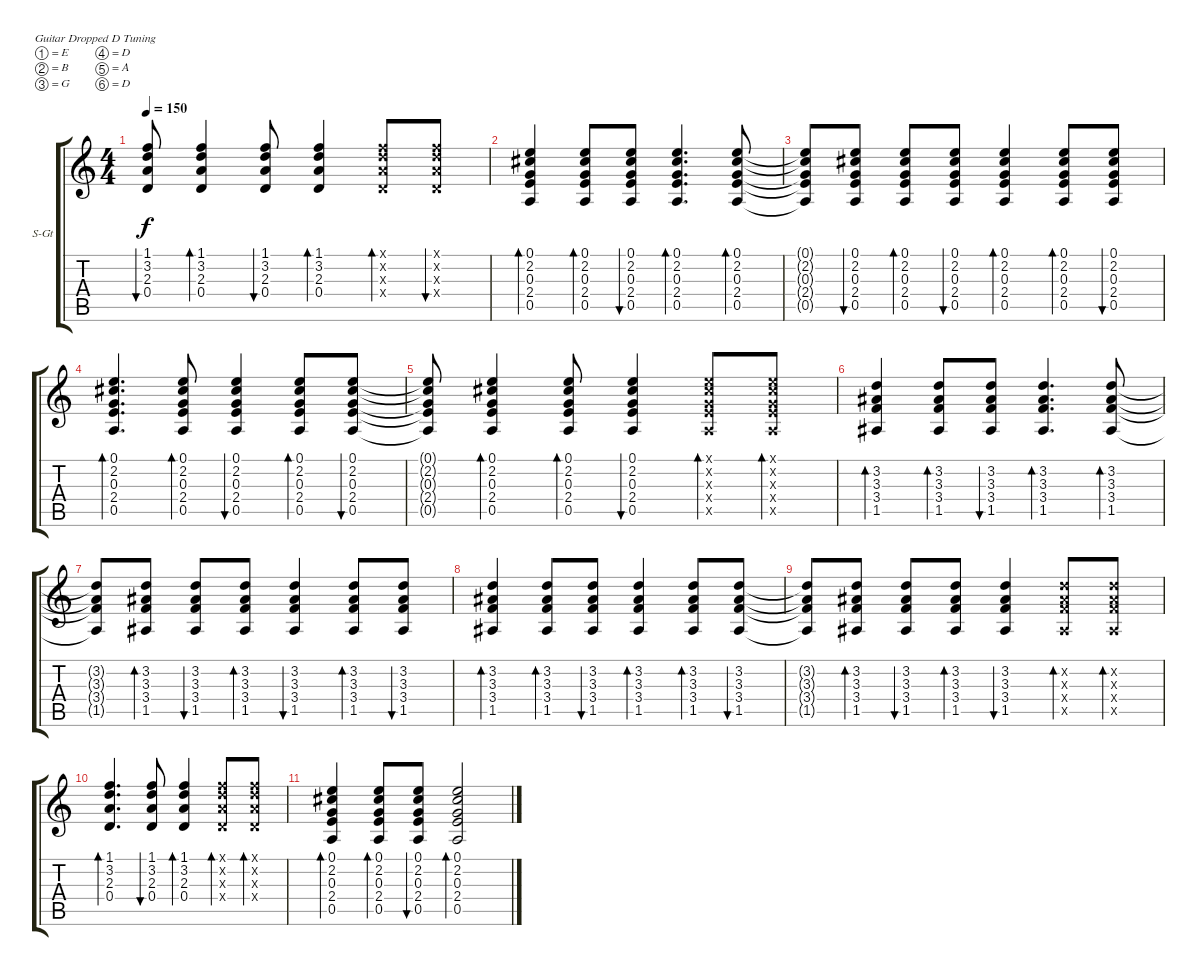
\defaultSystemsLayout 4
\bracketExtendMode groupsimilarinstruments
\firstSystemTrackNameOrientation horizontal
\otherSystemsTrackNameOrientation horizontal
\track ("Steel Guitar" "S-Gt") {instrument acousticguitarsteel}
\staff {score tabs}
\tuning (E4 B3 G3 D3 A2 D2)
\ts (4 4)
\tempo 150
\clef g2
\scale
0.333333
\ks c
(0.4 1.1 3.2 2.3).8{bu 53 dy f} (0.4 1.1 3.2 2.3).4{bd 52} (0.4 1.1 3.2 2.3).8{bu 51} (0.4 1.1 3.2 2.3).4{bd 51} (0.4{x} 1.1{x} 3.2{x} 2.3{x}).8{bd 51} (0.4{x} 1.1{x} 3.2{x} 2.3{x}).8{bu 51} |
\scale
0.333333 (0.1 2.2 0.3 2.4 0.5).4{bd 51} (0.1 2.2 0.3 2.4 0.5).8{bd 51} (0.1 2.2 0.3 2.4 0.5).8{bu 51} (0.1 2.2 0.3 2.4 0.5).4{d bd 50} (0.1 2.2 0.3 2.4 0.5).8{bd 49} |
\scale
0.333333 (0.1{t} 2.2{t} 0.3{t} 2.4{t} 0.5{t}).8 (0.1 2.2 0.3 2.4 0.5).8{bu 48} (0.1 2.2 0.3 2.4 0.5).8{bd 47} (0.1 2.2 0.3 2.4 0.5).8{bu 46} (0.1 2.2 0.3 2.4 0.5).4{bd 45} (0.1 2.2 0.3 2.4 0.5).8{bd 44} (0.1 2.2 0.3 2.4 0.5).8{bu 44} |
\scale
0.333333 (0.1 2.2 0.3 2.4 0.5).4{d bd 43} (0.1 2.2 0.3 2.4 0.5).8{bd 42} (0.1 2.2 0.3 2.4 0.5).4{bu 42} (0.1 2.2 0.3 2.4 0.5).8{bd 41} (0.1 2.2 0.3 2.4 0.5).8{bu 40} |
\scale
0.333333 (0.1{t} 2.2{t} 0.3{t} 2.4{t} 0.5{t}).8 (0.1 2.2 0.3 2.4 0.5).4{bd 38} (0.1 2.2 0.3 2.4 0.5).8{bd 37} (0.1 2.2 0.3 2.4 0.5).4{bu 36} (0.1{x} 2.2{x} 0.3{x} 2.4{x} 0.5{x}).8{bd 35} (0.1{x} 2.2{x} 0.3{x} 2.4{x} 0.5{x}).8{bd 34} |
\scale
0.333333 (3.2 3.3 3.4 1.5).4{bd 33} (3.2 3.3 3.4 1.5).8{bd 32} (3.2 3.3 3.4 1.5).8{bu 31} (3.2 3.3 3.4 1.5).4{d bd 30} (3.2 3.3 3.4 1.5).8{bd 30} |
\scale
0.333333 (3.2{t} 3.3{t} 3.4{t} 1.5{t}).8 (3.2 3.3 3.4 1.5).8{bd 30} (3.2 3.3 3.4 1.5).8{bu 30} (3.2 3.3 3.4 1.5).8{bd 30} (3.2 3.3 3.4 1.5).4{bu 30} (3.2 3.3 3.4 1.5).8{bd 30} (3.2 3.3 3.4 1.5).8{bu 30} |
\scale
0.333333 (1.5 3.4 3.3 3.2).4{bd 30} (1.5 3.4 3.3 3.2).8{bd 30} (1.5 3.4 3.3 3.2).8{bu 30} (1.5 3.4 3.3 3.2).4{bd 30} (1.5 3.4 3.3 3.2).8{bd 30} (1.5 3.4 3.3 3.2).8{bu 30} |
\scale
0.333333 (1.5{t} 3.4{t} 3.3{t} 3.2{t}).8 (1.5 3.4 3.3 3.2).8{bd 30} (1.5 3.4 3.3 3.2).8{bu 30} (1.5 3.4 3.3 3.2).8{bd 30} (1.5 3.4 3.3 3.2).4{bu 30} (1.5{x} 3.4{x} 3.3{x} 3.2{x}).8{bd 30} (1.5{x} 3.4{x} 3.3{x} 3.2{x}).8{bd 30} |
\scale
0.333333 (0.4 2.3 3.2 1.1).4{d bd 30} (0.4 2.3 3.2 1.1).8{bu 30} (0.4 2.3 3.2 1.1).4{bd 30} (0.4{x} 2.3{x} 3.2{x} 1.1{x}).8{bd 30} (0.4{x} 2.3{x} 3.2{x} 1.1{x}).8{bd 30} |
\scale
0.333333 (0.5 2.4 0.3 2.2 0.1).4{bd 30} (0.5 2.4 0.3 2.2 0.1).8{bd 30} (0.5 2.4 0.3 2.2 0.1).8{bu 30} (0.5 2.4 0.3 2.2 0.1).2{bd 30} |
\scale
0.333333 |
\scale
0.333333 |
\scale
0.333333 |
\scale
0.333333 |
\scale
0.333333
